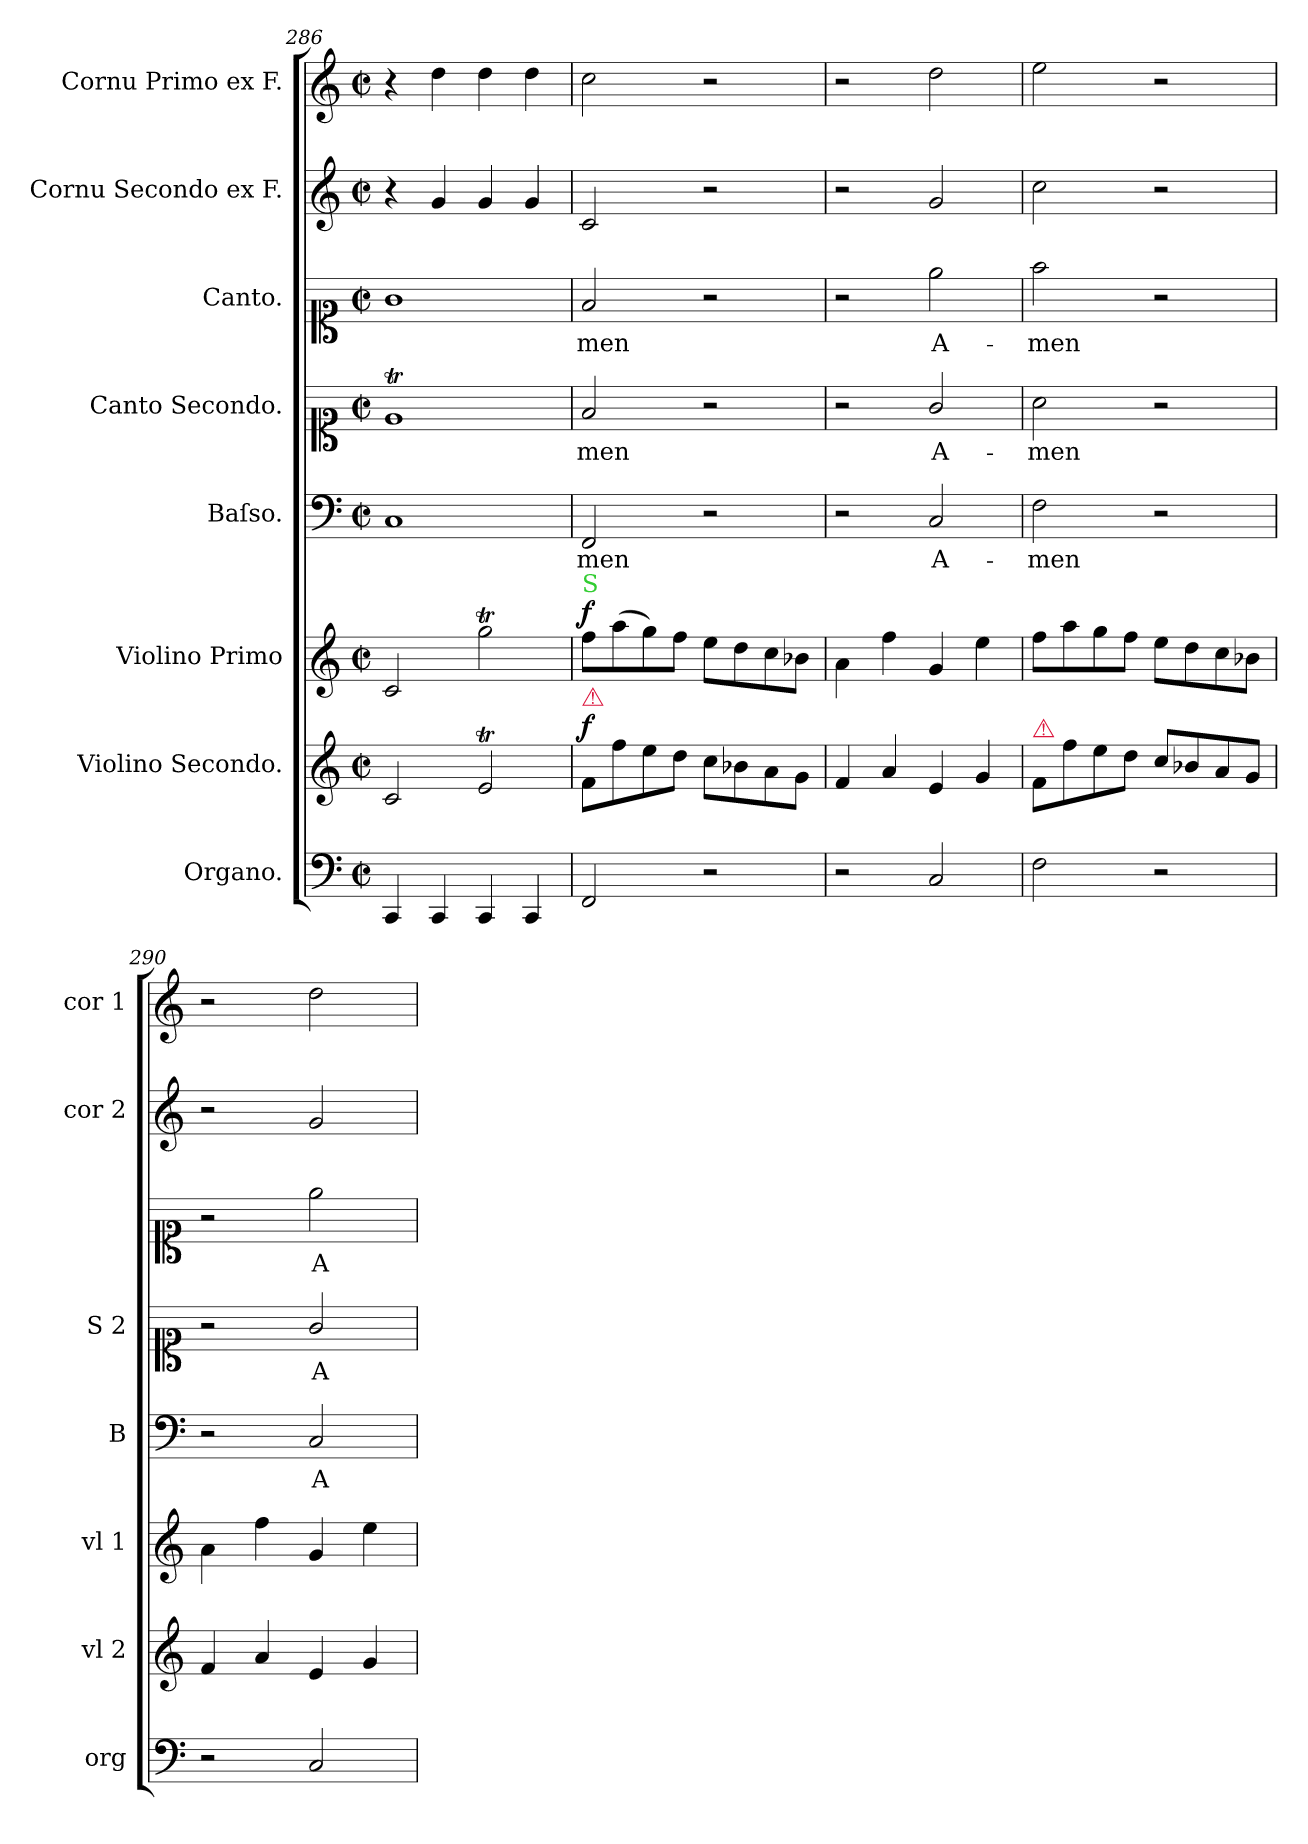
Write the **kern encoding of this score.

**kern	**kern	**dynam	**kern	**dynam	**kern	**text	**kern	**text	**kern	**text	**kern	**kern
*part8	*part7	*part7	*part6	*part6	*part5	*part5	*part4	*part4	*part3	*part3	*part2	*part1
*staff8	*staff7	*staff7	*staff6	*staff6	*staff5	*staff5	*staff4	*staff4	*staff3	*staff3	*staff2	*staff1
*I"Organo.	*I"Violino Secondo.	*	*I"Violino Primo	*	*I"Baſso.	*	*I"Canto Secondo.	*	*I"Canto.	*	*I"Cornu Secondo ex F.	*I"Cornu Primo ex F.
*I'org	*I'vl 2	*	*I'vl 1	*	*I'B	*	*I'S 2	*	*	*	*I'cor 2	*I'cor 1
*clefF4	*clefG2	*	*clefG2	*	*clefF4	*	*clefC1	*	*clefC1	*	*clefG2	*clefG2
*	*	*	*	*	*	*	*	*	*	*	*ITrd4c7	*ITrd4c7
*M2/2	*M2/2	*	*M2/2	*	*M2/2	*	*M2/2	*	*M2/2	*	*M2/2	*M2/2
*met(c|)	*met(c|)	*	*met(c|)	*	*met(c|)	*	*met(c|)	*	*met(c|)	*	*met(c|)	*met(c|)
=286	=286	=286	=286	=286	=286	=286	=286	=286	=286	=286	=286	=286
4CC/	2c/	.	2c/	.	1C/	.	1et/	.	1g\	.	4r	4r
4CC/	.	.	.	.	.	.	.	.	.	.	4c/	4g\
4CC/	2et/	.	2ggT\	.	.	.	.	.	.	.	4c/	4g\
4CC/	.	.	.	.	.	.	.	.	.	.	4c/	4g\
=287	=287	=287	=287	=287	=287	=287	=287	=287	=287	=287	=287	=287
!	!	!	!LO:TX:a:color=limegreen:t=S	!	!	!	!	!	!	!	!	!
!	!LO:TX:a:color=crimson:t=⚠	!	!	!	!	!	!	!	!	!	!	!
!	!	!LO:DY:a	!	!LO:DY:a	!	!	!	!	!	!	!	!
2FF/	8f/L	f	8ff\L	f	2FF/	-men	2f/	men	2f/	-men	2F/	2f\
.	8ff\	.	(8aa\	.	.	.	.	.	.	.	.	.
.	8ee\	.	8gg\)	.	.	.	.	.	.	.	.	.
.	8dd\J	.	8ff\J	.	.	.	.	.	.	.	.	.
2r	8cc\L	.	8ee\L	.	2r	.	2r	.	2r	.	2r	2r
.	8b-\	.	8dd\	.	.	.	.	.	.	.	.	.
.	8a\	.	8cc\	.	.	.	.	.	.	.	.	.
.	8g\J	.	8b-\J	.	.	.	.	.	.	.	.	.
=288	=288	=288	=288	=288	=288	=288	=288	=288	=288	=288	=288	=288
2r	4f/	.	4a\	.	2r	.	2r	.	2r	.	2r	2r
.	4a/	.	4ff\	.	.	.	.	.	.	.	.	.
!	!	!	!	!	!	!LO:LY:i	!	!	!	!	!	!
2C/	4e/	.	4g/	.	2C/	A-	2g/	A-	2ee\	A-	2c/	2g\
.	4g/	.	4ee\	.	.	.	.	.	.	.	.	.
=289	=289	=289	=289	=289	=289	=289	=289	=289	=289	=289	=289	=289
!	!LO:TX:a:color=crimson:t=⚠	!	!	!	!	!	!	!	!	!	!	!
!	!	!	!	!	!	!LO:LY:i	!	!	!	!	!	!
2F\	8f/L	.	8ff\L	.	2F\	-men	2a\	-men	2ff\	-men	2f\	2a\
.	8ff\	.	8aa\	.	.	.	.	.	.	.	.	.
.	8ee\	.	8gg\	.	.	.	.	.	.	.	.	.
.	8dd\J	.	8ff\J	.	.	.	.	.	.	.	.	.
2r	8cc/L	.	8ee\L	.	2r	.	2r	.	2r	.	2r	2r
.	8b-/	.	8dd\	.	.	.	.	.	.	.	.	.
.	8a/	.	8cc\	.	.	.	.	.	.	.	.	.
.	8g/J	.	8b-\J	.	.	.	.	.	.	.	.	.
=290	=290	=290	=290	=290	=290	=290	=290	=290	=290	=290	=290	=290
2r	4f/	.	4a\	.	2r	.	2r	.	2r	.	2r	2r
.	4a/	.	4ff\	.	.	.	.	.	.	.	.	.
2C/	4e/	.	4g/	.	2C/	A-	2g/	A-	2ee\	A-	2c/	2g\
.	4g/	.	4ee\	.	.	.	.	.	.	.	.	.
=	=	=	=	=	=	=	=	=	=	=	=	=
*-	*-	*-	*-	*-	*-	*-	*-	*-	*-	*-	*-	*-
